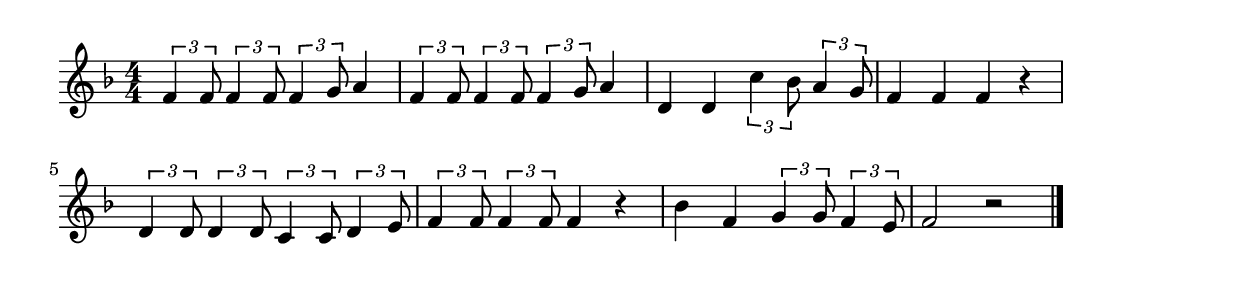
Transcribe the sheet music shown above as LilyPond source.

\version "2.18.2"

% ローソンストア100(ひゃくひゃくひゃくえん)
% \index{ろーそん@ローソンストア100(ひゃくひゃくひゃくえん)}

\score {

\layout {
line-width = #170
indent = 0\mm
}

\relative c' {
\key f \major
\time 4/4
\numericTimeSignature

\tuplet3/2{f4 f8} \tuplet3/2{f4 f8} \tuplet3/2{f4 g8} a4 |
\tuplet3/2{f4 f8} \tuplet3/2{f4 f8} \tuplet3/2{f4 g8} a4 |
d, d \tuplet3/2{c'4 bes8} \tuplet3/2{a4 g8} |
f4 f f r |
\tuplet3/2{d4 d8} \tuplet3/2{d4 d8} \tuplet3/2{c4 c8} \tuplet3/2{d4 e8} |
\tuplet3/2{f4 f8} \tuplet3/2{f4 f8} f4 r |
bes f \tuplet3/2{g4 g8} \tuplet3/2{f4 e8} |
f2 r |


\bar "|."
}

\midi {}

}